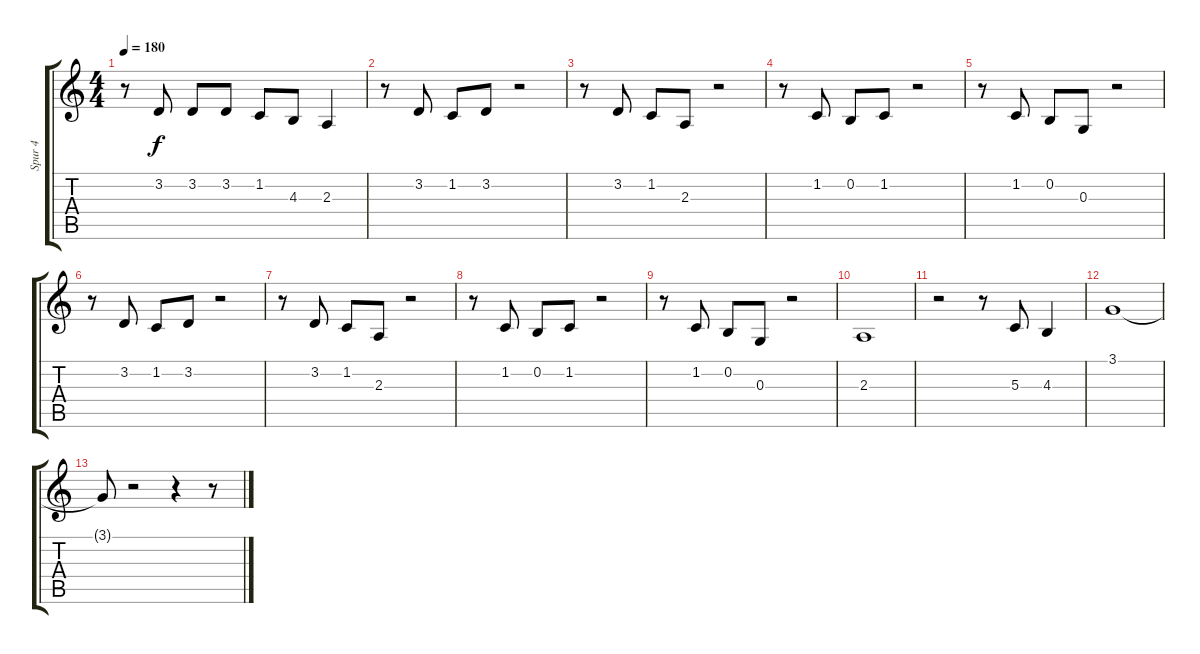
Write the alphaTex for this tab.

\track ("Spur 4" "Spur 4") {instrument churchorgan}
\staff {score tabs}
\tuning (E4 B3 G3 D3 A2 E2) {hide}
\ts (4 4)
\tempo 180
\clef g2
\ks c
r.8{dy f} 3.2.8 3.2.8 3.2.8 1.2.8 4.3.8 2.3.4 |
r.8 3.2.8 1.2.8 3.2.8 r.2 |
r.8 3.2.8 1.2.8 2.3.8 r.2 |
r.8 1.2.8 0.2.8 1.2.8 r.2 |
r.8 1.2.8 0.2.8 0.3.8 r.2 |
r.8 3.2.8 1.2.8 3.2.8 r.2 |
r.8 3.2.8 1.2.8 2.3.8 r.2 |
r.8 1.2.8 0.2.8 1.2.8 r.2 |
r.8 1.2.8 0.2.8 0.3.8 r.2 |
2.3.1 |
r.2 r.8 5.3.8 4.3.4 |
3.1.1 |
3.1{t}.8 r.2 r.4 r.8
